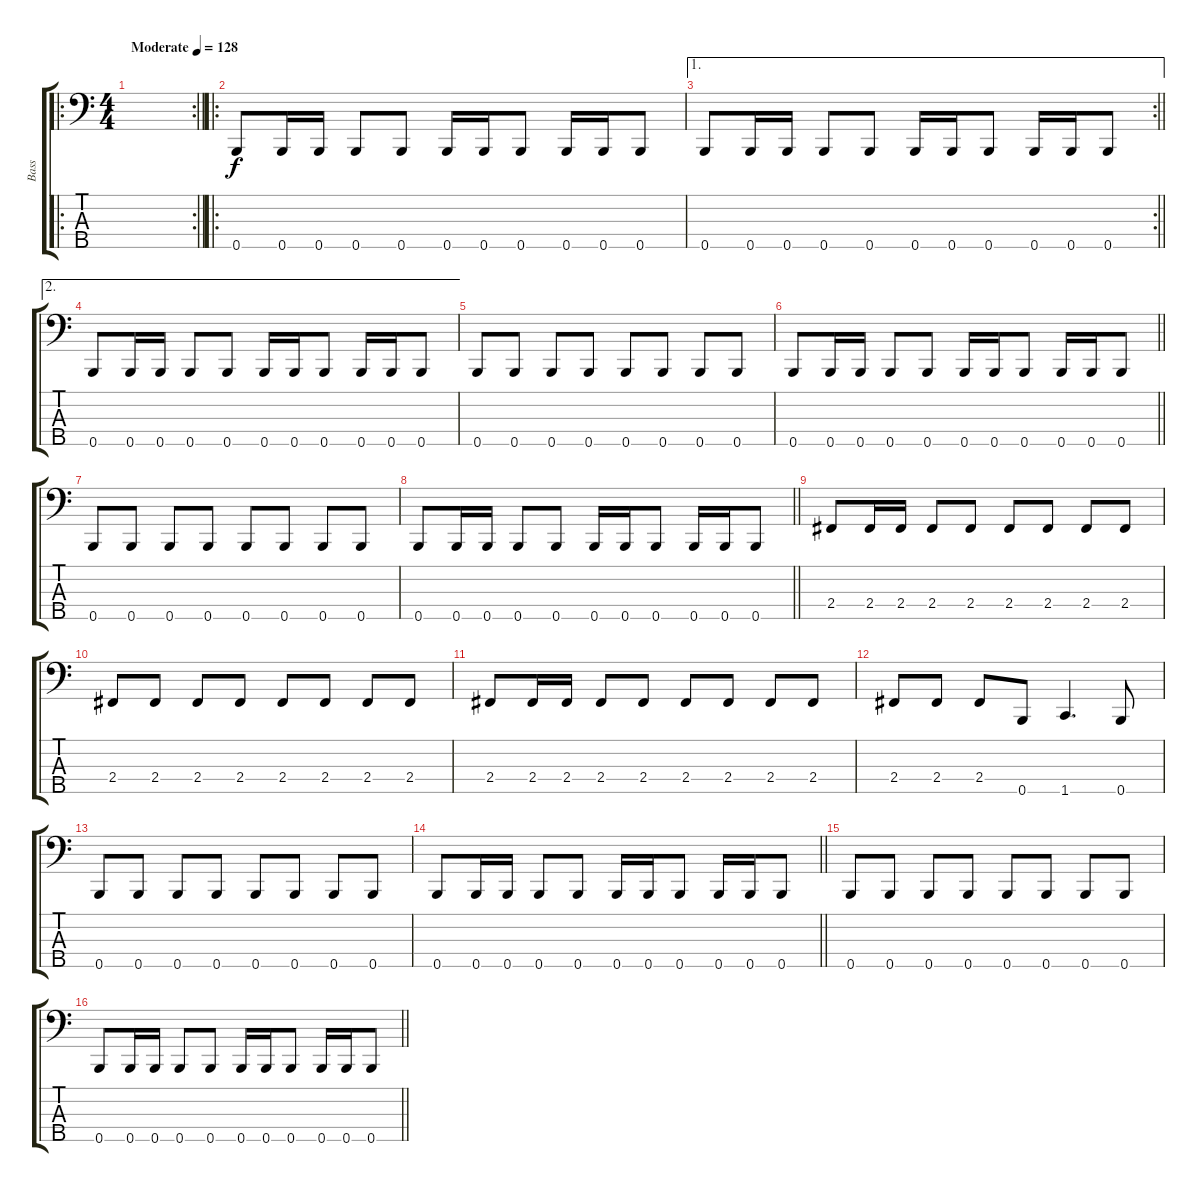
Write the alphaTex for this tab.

\track ("Bass" "Bass") {instrument electricbasspick}
\staff {score tabs}
\tuning (G2 D2 A1 E1 B0) {hide}
\ro
\rc 2
\ts (4 4)
\tempo (128 "Moderate")
\clef f4
\barLineRight lightlight
\ks c
|
\ro
0.5.8 0.5.16 0.5.16 0.5.8 0.5.8 0.5.16 0.5.16 0.5.8 0.5.16 0.5.16 0.5.8 |
\ae 1
\rc 2
\barLineRight lightlight
0.5.8 0.5.16 0.5.16 0.5.8 0.5.8 0.5.16 0.5.16 0.5.8 0.5.16 0.5.16 0.5.8 |
\ae 2
0.5.8 0.5.16 0.5.16 0.5.8 0.5.8 0.5.16 0.5.16 0.5.8 0.5.16 0.5.16 0.5.8 |
0.5.8 0.5.8 0.5.8 0.5.8 0.5.8 0.5.8 0.5.8 0.5.8 |
\barLineRight lightlight
0.5.8 0.5.16 0.5.16 0.5.8 0.5.8 0.5.16 0.5.16 0.5.8 0.5.16 0.5.16 0.5.8 |
0.5.8 0.5.8 0.5.8 0.5.8 0.5.8 0.5.8 0.5.8 0.5.8 |
\barLineRight lightlight
0.5.8 0.5.16 0.5.16 0.5.8 0.5.8 0.5.16 0.5.16 0.5.8 0.5.16 0.5.16 0.5.8 |
2.4.8 2.4.16 2.4.16 2.4.8 2.4.8 2.4.8 2.4.8 2.4.8 2.4.8 |
2.4.8 2.4.8 2.4.8 2.4.8 2.4.8 2.4.8 2.4.8 2.4.8 |
2.4.8 2.4.16 2.4.16 2.4.8 2.4.8 2.4.8 2.4.8 2.4.8 2.4.8 |
2.4.8 2.4.8 2.4.8 0.5.8 1.5.4{d} 0.5.8 |
0.5.8 0.5.8 0.5.8 0.5.8 0.5.8 0.5.8 0.5.8 0.5.8 |
\barLineRight lightlight
0.5.8 0.5.16 0.5.16 0.5.8 0.5.8 0.5.16 0.5.16 0.5.8 0.5.16 0.5.16 0.5.8 |
0.5.8 0.5.8 0.5.8 0.5.8 0.5.8 0.5.8 0.5.8 0.5.8 |
\barLineRight lightlight
0.5.8 0.5.16 0.5.16 0.5.8 0.5.8 0.5.16 0.5.16 0.5.8 0.5.16 0.5.16 0.5.8
